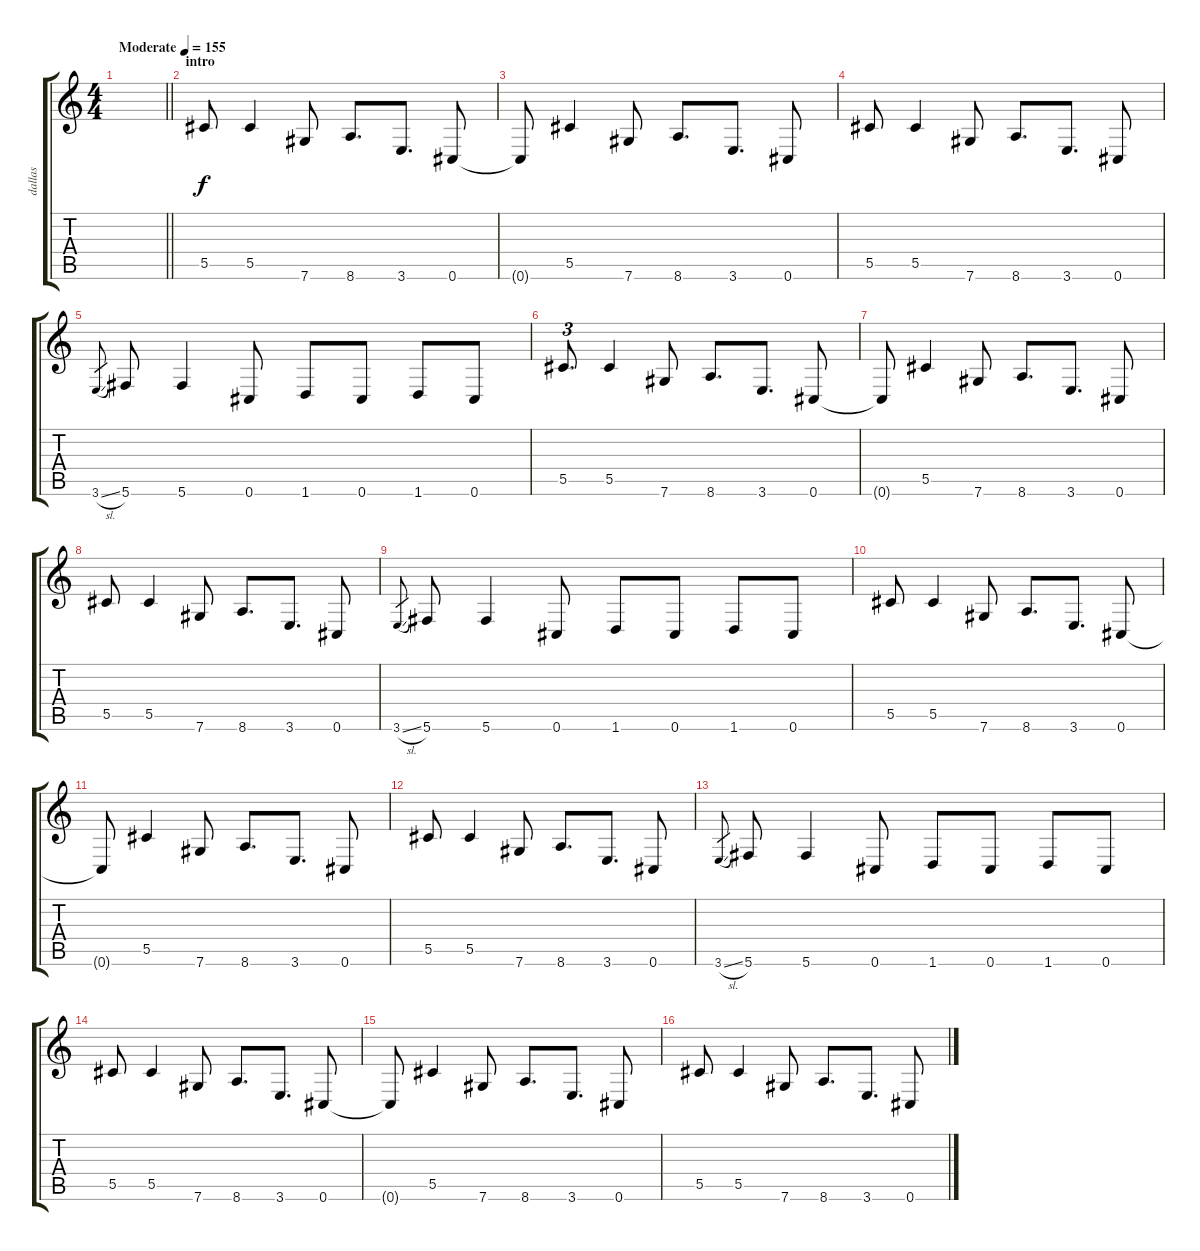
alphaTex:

\track ("dallas" "dallas") {instrument distortionguitar}
\staff {score tabs}
\tuning (Eb4 Bb3 Gb3 Db3 Ab2 Db2) {hide}
\ts (4 4)
\tempo (155 "Moderate")
\clef g2
\barLineRight lightlight
\ks c
|
\section ("" "intro")
5.5.8 5.5.4 7.6.8 8.6.8{d} 3.6.8{d} 0.6.8 |
0.6{t}.8 5.5.4 7.6.8 8.6.8{d} 3.6.8{d} 0.6.8 |
5.5.8 5.5.4 7.6.8 8.6.8{d} 3.6.8{d} 0.6.8 |
3.6{sl}.8{gr} 5.6.8 5.6.4 0.6.8 1.6.8 0.6.8 1.6.8 0.6.8 |
5.5.8{d tu (3 2)} 5.5.4 7.6.8 8.6.8{d} 3.6.8{d} 0.6.8 |
0.6{t}.8 5.5.4 7.6.8 8.6.8{d} 3.6.8{d} 0.6.8 |
5.5.8 5.5.4 7.6.8 8.6.8{d} 3.6.8{d} 0.6.8 |
3.6{sl}.8{gr} 5.6.8 5.6.4 0.6.8 1.6.8 0.6.8 1.6.8 0.6.8 |
5.5.8 5.5.4 7.6.8 8.6.8{d} 3.6.8{d} 0.6.8 |
0.6{t}.8 5.5.4 7.6.8 8.6.8{d} 3.6.8{d} 0.6.8 |
5.5.8 5.5.4 7.6.8 8.6.8{d} 3.6.8{d} 0.6.8 |
3.6{sl}.8{gr} 5.6.8 5.6.4 0.6.8 1.6.8 0.6.8 1.6.8 0.6.8 |
5.5.8 5.5.4 7.6.8 8.6.8{d} 3.6.8{d} 0.6.8 |
0.6{t}.8 5.5.4 7.6.8 8.6.8{d} 3.6.8{d} 0.6.8 |
5.5.8 5.5.4 7.6.8 8.6.8{d} 3.6.8{d} 0.6.8
